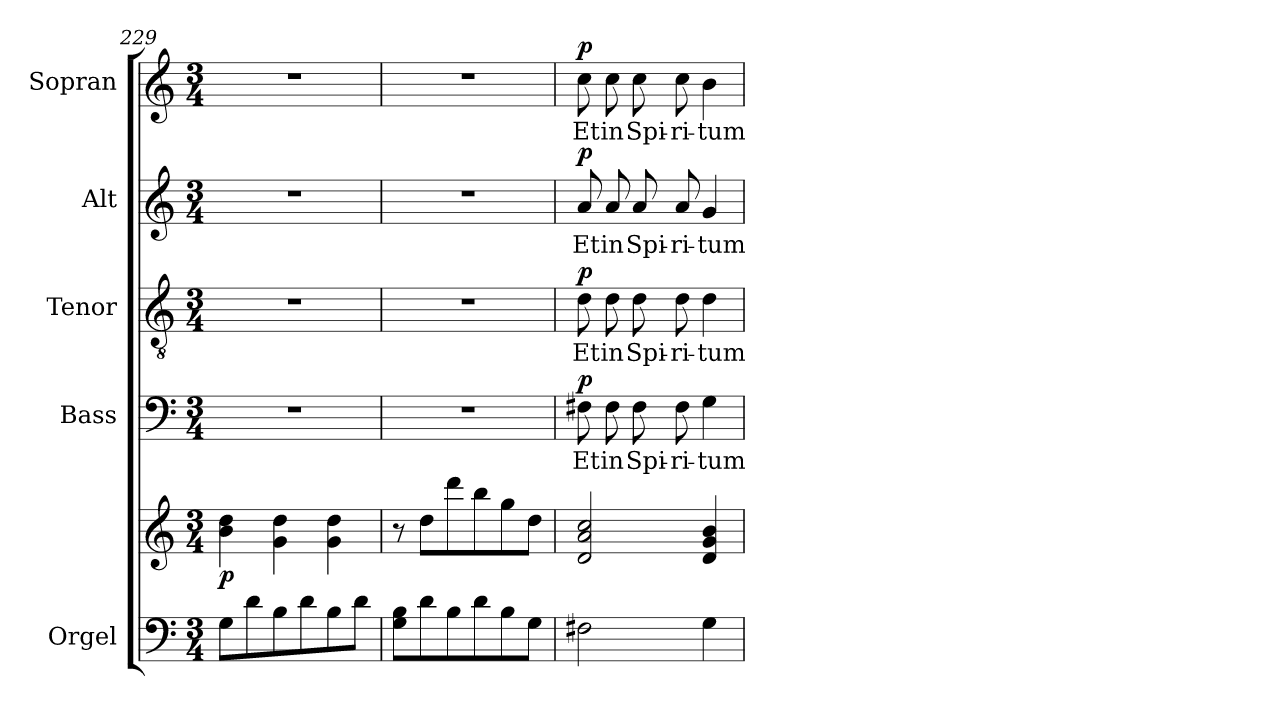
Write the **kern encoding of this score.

**kern	**kern	**dynam	**kern	**text	**dynam	**kern	**text	**dynam	**kern	**text	**dynam	**kern	**text	**dynam
*part5	*part5	*part5	*part4	*part4	*part4	*part3	*part3	*part3	*part2	*part2	*part2	*part1	*part1	*part1
*staff6	*staff5	*staff5/6	*staff4	*staff4	*staff4	*staff3	*staff3	*staff3	*staff2	*staff2	*staff2	*staff1	*staff1	*staff1
*I"Orgel	*	*	*I"Bass	*	*	*I"Tenor	*	*	*I"Alt	*	*	*I"Sopran	*	*
*I'Org.	*	*	*I'B.	*	*	*I'T.	*	*	*I'A.	*	*	*I'S.	*	*
!!LO:PB:g=z
*clefF4	*clefG2	*	*clefF4	*	*	*clefGv2	*	*	*clefG2	*	*	*clefG2	*	*
*k[]	*k[]	*	*k[]	*	*	*k[]	*	*	*k[]	*	*	*k[]	*	*
*C:	*C:	*	*C:	*	*	*C:	*	*	*C:	*	*	*C:	*	*
*M3/4	*M3/4	*	*M3/4	*	*	*M3/4	*	*	*M3/4	*	*	*M3/4	*	*
=229	=229	=229	=229	=229	=229	=229	=229	=229	=229	=229	=229	=229	=229	=229
!	!	!LO:DY:b	!	!	!	!	!	!	!	!	!	!	!	!
8G\L	4b\ 4dd\	p	2.r	.	.	2.r	.	.	2.r	.	.	2.r	.	.
8d\	.	.	.	.	.	.	.	.	.	.	.	.	.	.
8B\	4g\ 4dd\	.	.	.	.	.	.	.	.	.	.	.	.	.
8d\	.	.	.	.	.	.	.	.	.	.	.	.	.	.
8B\	4g\ 4dd\	.	.	.	.	.	.	.	.	.	.	.	.	.
8d\J	.	.	.	.	.	.	.	.	.	.	.	.	.	.
=230	=230	=230	=230	=230	=230	=230	=230	=230	=230	=230	=230	=230	=230	=230
8G\ 8B\L	8r	.	2.r	.	.	2.r	.	.	2.r	.	.	2.r	.	.
8d\	8dd\L	.	.	.	.	.	.	.	.	.	.	.	.	.
8B\	8ddd\	.	.	.	.	.	.	.	.	.	.	.	.	.
8d\	8bb\	.	.	.	.	.	.	.	.	.	.	.	.	.
8B\	8gg\	.	.	.	.	.	.	.	.	.	.	.	.	.
8G\J	8dd\J	.	.	.	.	.	.	.	.	.	.	.	.	.
=231	=231	=231	=231	=231	=231	=231	=231	=231	=231	=231	=231	=231	=231	=231
!	!	!	!	!LO:LY:b	!LO:DY:a	!	!LO:LY:b	!LO:DY:a	!	!LO:LY:b	!LO:DY:a	!	!LO:LY:b	!LO:DY:a
2F#X\	2d/ 2a/ 2cc/	.	8F#X\	Et	p	8d\	Et	p	8a/	Et	p	8cc\	Et	p
!	!	!	!	!LO:LY:b	!	!	!LO:LY:b	!	!	!LO:LY:b	!	!	!LO:LY:b	!
.	.	.	8F#\	in	.	8d\	in	.	8a/	in	.	8cc\	in	.
!	!	!	!	!LO:LY:b	!	!	!LO:LY:b	!	!	!LO:LY:b	!	!	!LO:LY:b	!
.	.	.	8F#\	Spi-	.	8d\	Spi-	.	8a/	Spi-	.	8cc\	Spi-	.
!	!	!	!	!LO:LY:b	!	!	!LO:LY:b	!	!	!LO:LY:b	!	!	!LO:LY:b	!
.	.	.	8F#\	-ri-	.	8d\	-ri-	.	8a/	-ri-	.	8cc\	-ri-	.
!	!	!	!	!LO:LY:b	!	!	!LO:LY:b	!	!	!LO:LY:b	!	!	!LO:LY:b	!
4G\	4d/ 4g/ 4b/	.	4G\	-tum	.	4d\	-tum	.	4g/	-tum	.	4b\	-tum	.
=	=	=	=	=	=	=	=	=	=	=	=	=	=	=
*-	*-	*-	*-	*-	*-	*-	*-	*-	*-	*-	*-	*-	*-	*-
